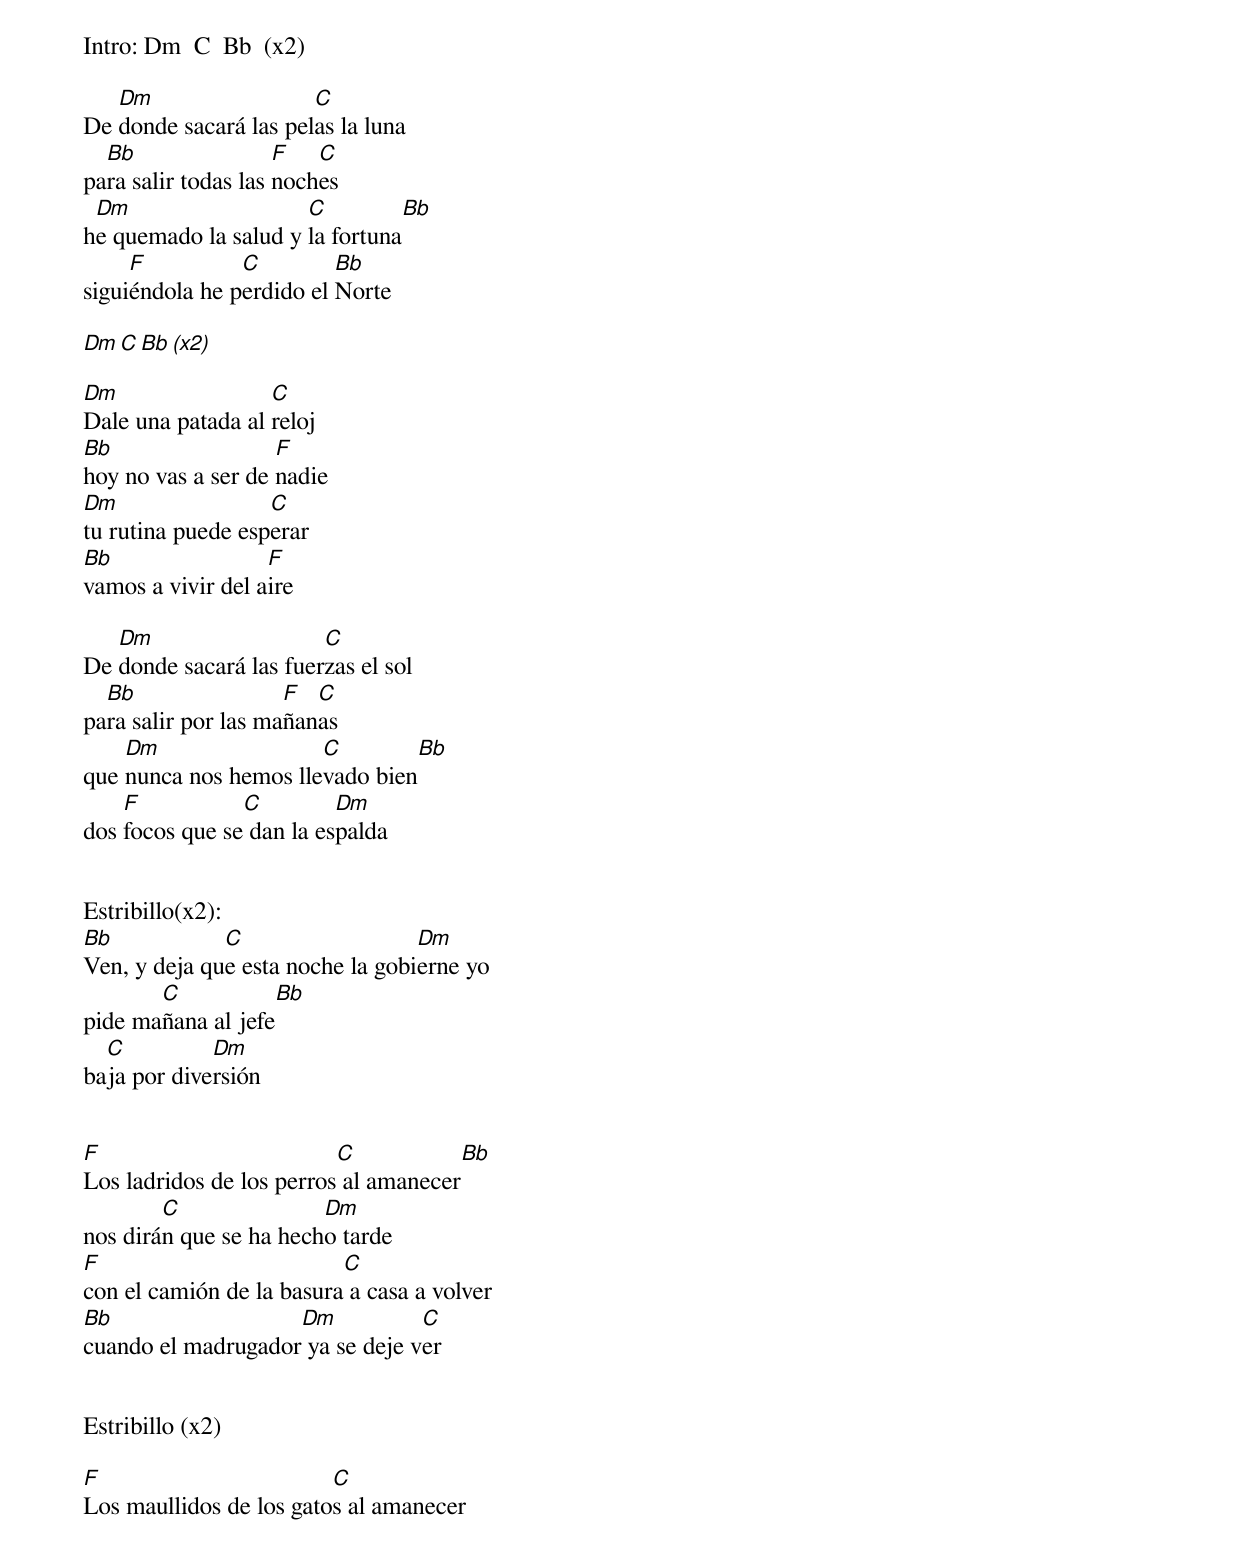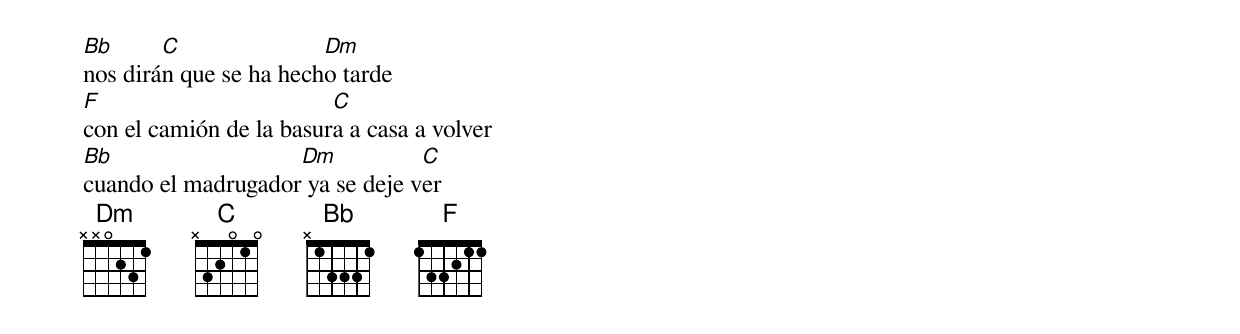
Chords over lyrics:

Intro: Dm  C  Bb  (x2)

   Dm                  C
De donde sacará las pelas la luna
  Bb                 F   C
para salir todas las noches
 Dm                   C         Bb
he quemado la salud y la fortuna
     F          C         Bb
siguiéndola he perdido el Norte

Dm  C  Bb  (x2)

Dm                 C
Dale una patada al reloj
Bb                  F
hoy no vas a ser de nadie
Dm                 C
tu rutina puede esperar
Bb                 F
vamos a vivir del aire

   Dm                   C
De donde sacará las fuerzas el sol
  Bb                 F  C
para salir por las mañanas
    Dm                 C        Bb
que nunca nos hemos llevado bien
    F           C         Dm
dos focos que se dan la espalda


Estribillo(x2):
Bb            C                   Dm
Ven, y deja que esta noche la gobierne yo
       C           Bb
pide mañana al jefe
  C          Dm
baja por diversión


F                         C            Bb
Los ladridos de los perros al amanecer
        C               Dm
nos dirán que se ha hecho tarde
F                         C
con el camión de la basura a casa a volver
Bb                  Dm           C
cuando el madrugador ya se deje ver


Estribillo (x2)

F                        C
Los maullidos de los gatos al amanecer
Bb      C               Dm
nos dirán que se ha hecho tarde
F                        C
con el camión de la basura a casa a volver
Bb                  Dm           C
cuando el madrugador ya se deje ver
